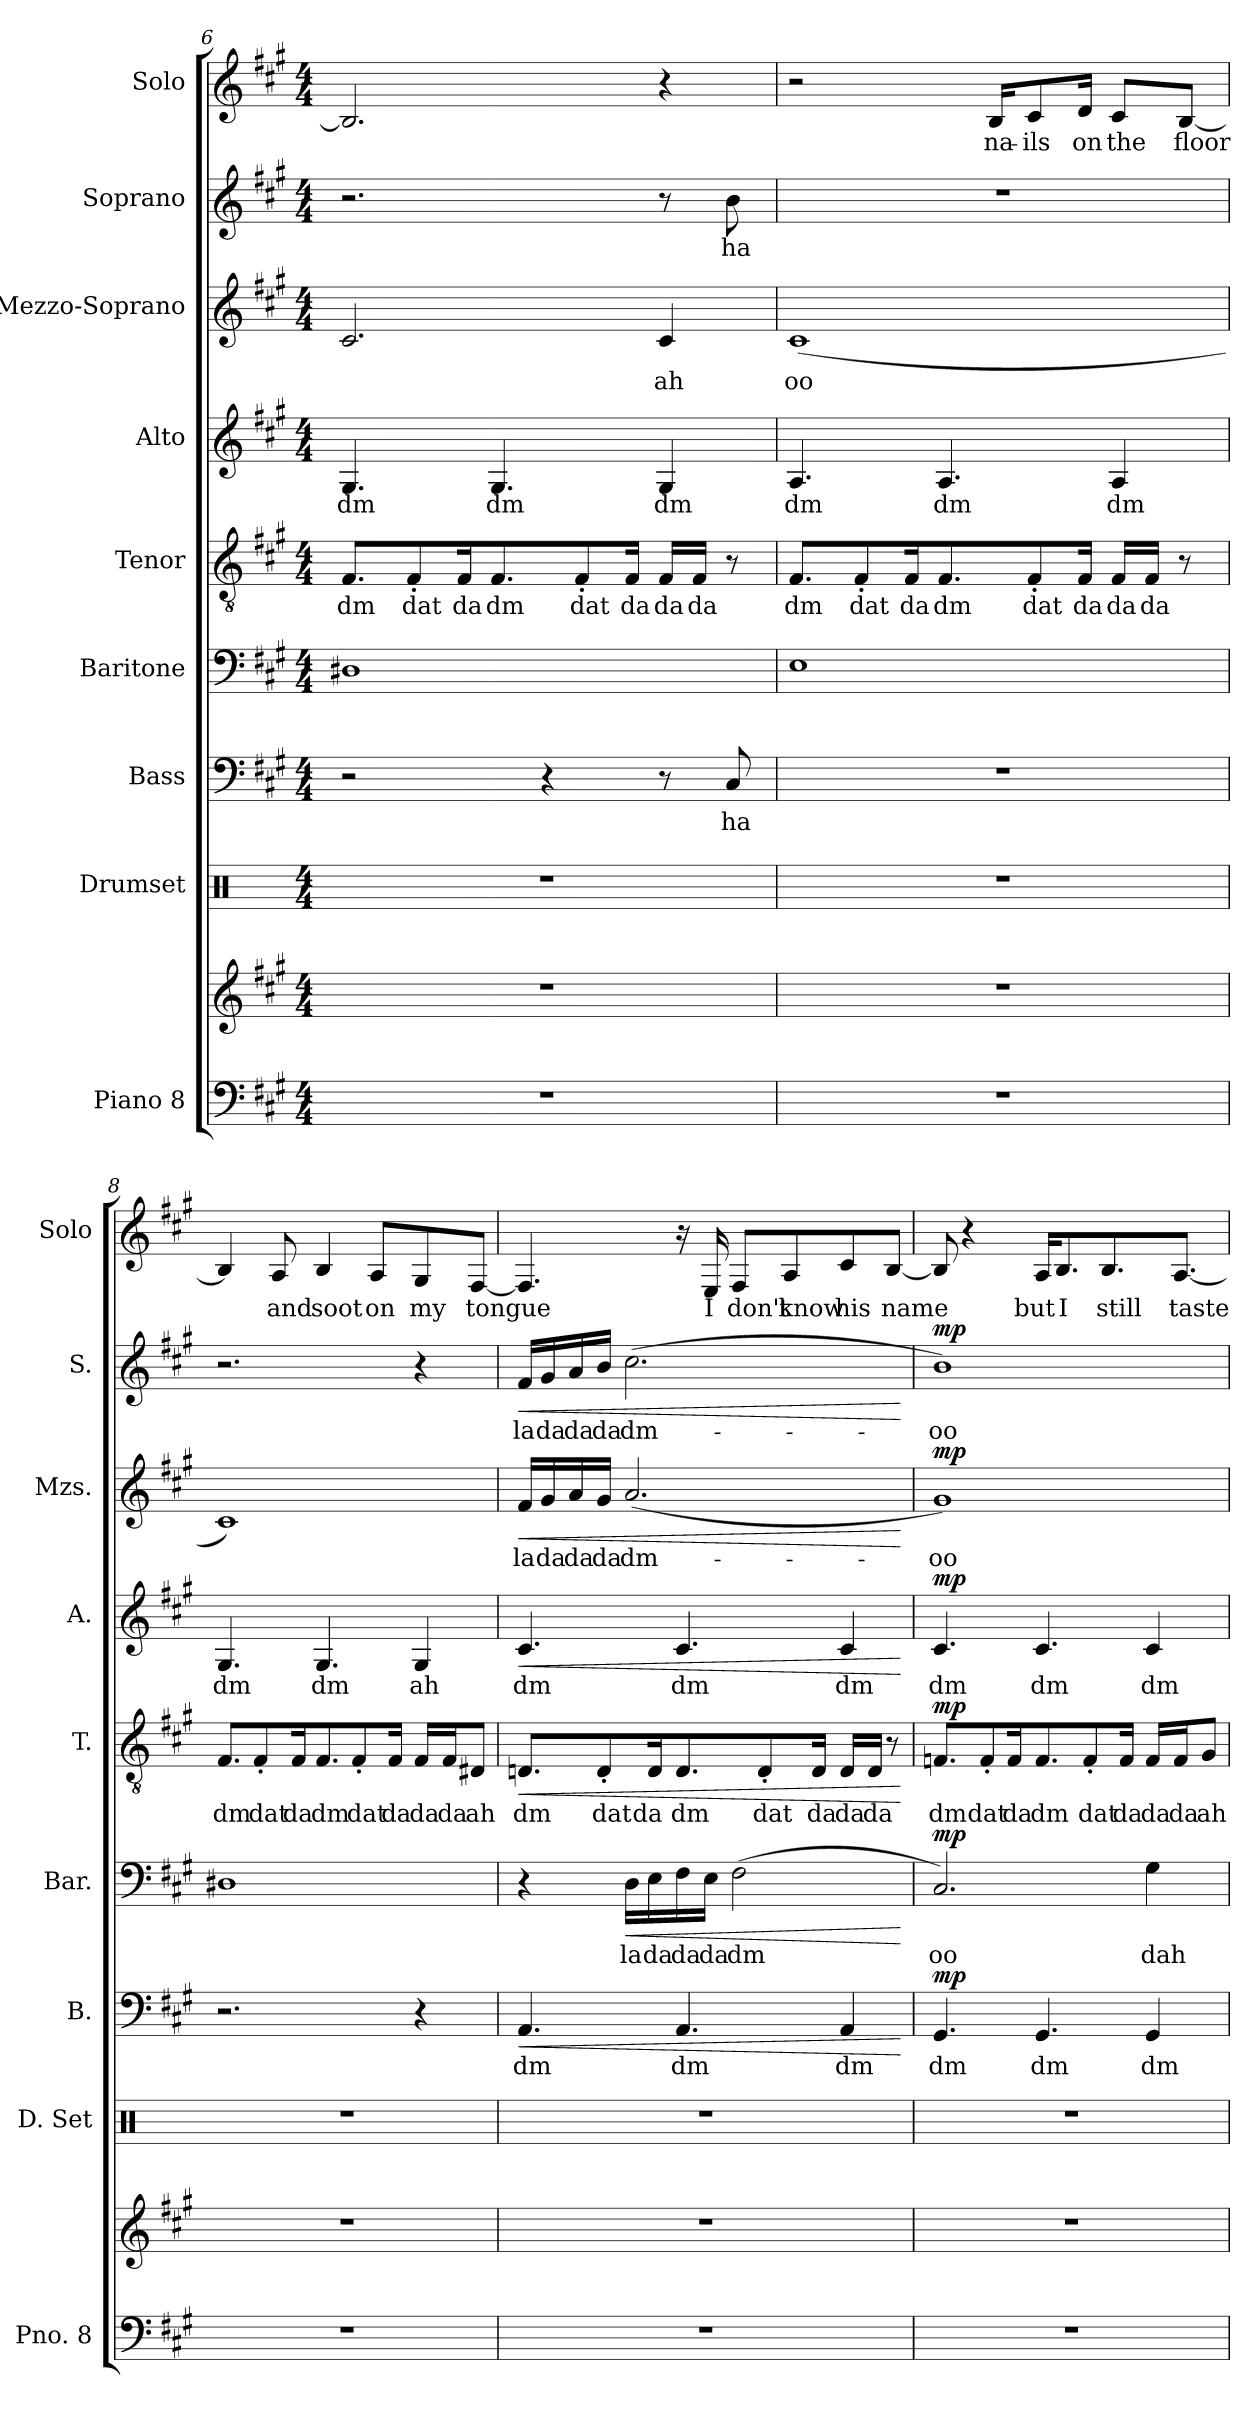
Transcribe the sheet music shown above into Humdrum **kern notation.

**kern	**kern	**kern	**kern	**text	**dynam	**kern	**text	**dynam	**kern	**text	**dynam	**kern	**text	**dynam	**kern	**text	**dynam	**kern	**text	**dynam	**kern	**text
*part9	*part9	*part8	*part7	*part7	*part7	*part6	*part6	*part6	*part5	*part5	*part5	*part4	*part4	*part4	*part3	*part3	*part3	*part2	*part2	*part2	*part1	*part1
*staff10	*staff9	*staff8	*staff7	*staff7	*staff7	*staff6	*staff6	*staff6	*staff5	*staff5	*staff5	*staff4	*staff4	*staff4	*staff3	*staff3	*staff3	*staff2	*staff2	*staff2	*staff1	*staff1
*I"Piano 8	*	*I"Drumset	*I"Bass	*	*	*I"Baritone	*	*	*I"Tenor	*	*	*I"Alto	*	*	*I"Mezzo-Soprano	*	*	*I"Soprano	*	*	*I"Solo	*
*I'Pno. 8	*	*I'D. Set	*I'B.	*	*	*I'Bar.	*	*	*I'T.	*	*	*I'A.	*	*	*I'Mzs.	*	*	*I'S.	*	*	*I'Solo	*
*clefF4	*clefG2	*clefX	*clefF4	*	*	*clefF4	*	*	*clefGv2	*	*	*clefG2	*	*	*clefG2	*	*	*clefG2	*	*	*clefG2	*
*k[f#c#g#]	*k[f#c#g#]	*k[]	*k[f#c#g#]	*	*	*k[f#c#g#]	*	*	*k[f#c#g#]	*	*	*k[f#c#g#]	*	*	*k[f#c#g#]	*	*	*k[f#c#g#]	*	*	*k[f#c#g#]	*
*M4/4	*M4/4	*M4/4	*M4/4	*	*	*M4/4	*	*	*M4/4	*	*	*M4/4	*	*	*M4/4	*	*	*M4/4	*	*	*M4/4	*
=6	=6	=6	=6	=6	=6	=6	=6	=6	=6	=6	=6	=6	=6	=6	=6	=6	=6	=6	=6	=6	=6	=6
!	!	!	!	!	!	!	!	!	!	!LO:LY:b	!	!	!LO:LY:b	!	!	!	!	!	!	!	!	!
1r	1r	1r	2r	.	.	1D#X	.	.	8.F#/L	dm	.	4.G#/	dm	.	2.c#/	.	.	2.r	.	.	2.B/]	.
!	!	!	!	!	!	!	!	!	!	!LO:LY:b	!	!	!	!	!	!	!	!	!	!	!	!
.	.	.	.	.	.	.	.	.	8F#'/	dat	.	.	.	.	.	.	.	.	.	.	.	.
!	!	!	!	!	!	!	!	!	!	!LO:LY:b	!	!	!	!	!	!	!	!	!	!	!	!
.	.	.	.	.	.	.	.	.	16F#/K	da	.	.	.	.	.	.	.	.	.	.	.	.
!	!	!	!	!	!	!	!	!	!	!LO:LY:b	!	!	!LO:LY:b	!	!	!	!	!	!	!	!	!
.	.	.	.	.	.	.	.	.	8.F#/	dm	.	4.G#/	dm	.	.	.	.	.	.	.	.	.
.	.	.	4r	.	.	.	.	.	.	.	.	.	.	.	.	.	.	.	.	.	.	.
!	!	!	!	!	!	!	!	!	!	!LO:LY:b	!	!	!	!	!	!	!	!	!	!	!	!
.	.	.	.	.	.	.	.	.	8F#'/	dat	.	.	.	.	.	.	.	.	.	.	.	.
!	!	!	!	!	!	!	!	!	!	!LO:LY:b	!	!	!	!	!	!	!	!	!	!	!	!
.	.	.	.	.	.	.	.	.	16F#/Jk	da	.	.	.	.	.	.	.	.	.	.	.	.
!	!	!	!	!	!	!	!	!	!	!LO:LY:b	!	!	!LO:LY:b	!	!	!LO:LY:b	!	!	!	!	!	!
.	.	.	8r	.	.	.	.	.	16F#/LL	da	.	4G#/	dm	.	4c#/	ah	.	8r	.	.	4r	.
!	!	!	!	!	!	!	!	!	!	!LO:LY:b	!	!	!	!	!	!	!	!	!	!	!	!
.	.	.	.	.	.	.	.	.	16F#/JJ	da	.	.	.	.	.	.	.	.	.	.	.	.
!	!	!	!	!LO:LY:b	!	!	!	!	!	!	!	!	!	!	!	!	!	!	!LO:LY:b	!	!	!
.	.	.	8C#/	ha	.	.	.	.	8r	.	.	.	.	.	.	.	.	8b\	ha	.	.	.
=7	=7	=7	=7	=7	=7	=7	=7	=7	=7	=7	=7	=7	=7	=7	=7	=7	=7	=7	=7	=7	=7	=7
!	!	!	!	!	!	!	!	!	!	!LO:LY:b	!	!	!LO:LY:b	!	!	!LO:LY:b	!	!	!	!	!	!
1r	1r	1r	1r	.	.	1E	.	.	8.F#/L	dm	.	4.A/	dm	.	(<1c#	oo	.	1r	.	.	2r	.
!	!	!	!	!	!	!	!	!	!	!LO:LY:b	!	!	!	!	!	!	!	!	!	!	!	!
.	.	.	.	.	.	.	.	.	8F#'/	dat	.	.	.	.	.	.	.	.	.	.	.	.
!	!	!	!	!	!	!	!	!	!	!LO:LY:b	!	!	!	!	!	!	!	!	!	!	!	!
.	.	.	.	.	.	.	.	.	16F#/K	da	.	.	.	.	.	.	.	.	.	.	.	.
!	!	!	!	!	!	!	!	!	!	!LO:LY:b	!	!	!LO:LY:b	!	!	!	!	!	!	!	!	!
.	.	.	.	.	.	.	.	.	8.F#/	dm	.	4.A/	dm	.	.	.	.	.	.	.	.	.
!	!	!	!	!	!	!	!	!	!	!	!	!	!	!	!	!	!	!	!	!	!	!LO:LY:b
.	.	.	.	.	.	.	.	.	.	.	.	.	.	.	.	.	.	.	.	.	16B/KL	na-
!	!	!	!	!	!	!	!	!	!	!LO:LY:b	!	!	!	!	!	!	!	!	!	!	!	!LO:LY:b
.	.	.	.	.	.	.	.	.	8F#'/	dat	.	.	.	.	.	.	.	.	.	.	8c#/	-ils
!	!	!	!	!	!	!	!	!	!	!LO:LY:b	!	!	!	!	!	!	!	!	!	!	!	!LO:LY:b
.	.	.	.	.	.	.	.	.	16F#/Jk	da	.	.	.	.	.	.	.	.	.	.	16d/Jk	on
!	!	!	!	!	!	!	!	!	!	!LO:LY:b	!	!	!LO:LY:b	!	!	!	!	!	!	!	!	!LO:LY:b
.	.	.	.	.	.	.	.	.	16F#/LL	da	.	4A/	dm	.	.	.	.	.	.	.	8c#/L	the
!	!	!	!	!	!	!	!	!	!	!LO:LY:b	!	!	!	!	!	!	!	!	!	!	!	!
.	.	.	.	.	.	.	.	.	16F#/JJ	da	.	.	.	.	.	.	.	.	.	.	.	.
!	!	!	!	!	!	!	!	!	!	!	!	!	!	!	!	!	!	!	!	!	!	!LO:LY:b
.	.	.	.	.	.	.	.	.	8r	.	.	.	.	.	.	.	.	.	.	.	[8B/J	floor
=8	=8	=8	=8	=8	=8	=8	=8	=8	=8	=8	=8	=8	=8	=8	=8	=8	=8	=8	=8	=8	=8	=8
!	!	!	!	!	!	!	!	!	!	!LO:LY:b	!	!	!LO:LY:b	!	!	!	!	!	!	!	!	!
1r	1r	1r	2.r	.	.	1D#X	.	.	8.F#/L	dm	.	4.G#/	dm	.	1c#)	.	.	2.r	.	.	4B/]	.
!	!	!	!	!	!	!	!	!	!	!LO:LY:b	!	!	!	!	!	!	!	!	!	!	!	!
.	.	.	.	.	.	.	.	.	8F#'/	dat	.	.	.	.	.	.	.	.	.	.	.	.
!	!	!	!	!	!	!	!	!	!	!	!	!	!	!	!	!	!	!	!	!	!	!LO:LY:b
.	.	.	.	.	.	.	.	.	.	.	.	.	.	.	.	.	.	.	.	.	8A/	and
!	!	!	!	!	!	!	!	!	!	!LO:LY:b	!	!	!	!	!	!	!	!	!	!	!	!
.	.	.	.	.	.	.	.	.	16F#/K	da	.	.	.	.	.	.	.	.	.	.	.	.
!	!	!	!	!	!	!	!	!	!	!LO:LY:b	!	!	!LO:LY:b	!	!	!	!	!	!	!	!	!LO:LY:b
.	.	.	.	.	.	.	.	.	8.F#/	dm	.	4.G#/	dm	.	.	.	.	.	.	.	4B/	soot
!	!	!	!	!	!	!	!	!	!	!LO:LY:b	!	!	!	!	!	!	!	!	!	!	!	!
.	.	.	.	.	.	.	.	.	8F#'/	dat	.	.	.	.	.	.	.	.	.	.	.	.
!	!	!	!	!	!	!	!	!	!	!	!	!	!	!	!	!	!	!	!	!	!	!LO:LY:b
.	.	.	.	.	.	.	.	.	.	.	.	.	.	.	.	.	.	.	.	.	8A/L	on
!	!	!	!	!	!	!	!	!	!	!LO:LY:b	!	!	!	!	!	!	!	!	!	!	!	!
.	.	.	.	.	.	.	.	.	16F#/Jk	da	.	.	.	.	.	.	.	.	.	.	.	.
!	!	!	!	!	!	!	!	!	!	!LO:LY:b	!	!	!LO:LY:b	!	!	!	!	!	!	!	!	!LO:LY:b
.	.	.	4r	.	.	.	.	.	16F#/LL	da	.	4G#/	ah	.	.	.	.	4r	.	.	8G#/	my
!	!	!	!	!	!	!	!	!	!	!LO:LY:b	!	!	!	!	!	!	!	!	!	!	!	!
.	.	.	.	.	.	.	.	.	16F#/J	da	.	.	.	.	.	.	.	.	.	.	.	.
!	!	!	!	!	!	!	!	!	!	!LO:LY:b	!	!	!	!	!	!	!	!	!	!	!	!LO:LY:b
.	.	.	.	.	.	.	.	.	8D#X/J	ah	.	.	.	.	.	.	.	.	.	.	[8F#/J	tongue
!!LO:PB:g=z
=9	=9	=9	=9	=9	=9	=9	=9	=9	=9	=9	=9	=9	=9	=9	=9	=9	=9	=9	=9	=9	=9	=9
!	!	!	!	!LO:LY:b	!LO:HP:b	!	!	!	!	!LO:LY:b	!LO:HP:b	!	!LO:LY:b	!LO:HP:b	!	!LO:LY:b	!LO:HP:b	!	!LO:LY:b	!LO:HP:b	!	!
1r	1r	1r	4.AA/	dm	<	4r	.	.	8.Dni/L	dm	<	4.c#/	dm	<	16f#/LL	la	<	16f#/LL	la	<	4.F#/]	.
!	!	!	!	!	!	!	!	!	!	!	!	!	!	!	!	!LO:LY:b	!	!	!LO:LY:b	!	!	!
.	.	.	.	.	.	.	.	.	.	.	.	.	.	.	16g#/	da	.	16g#/	da	.	.	.
!	!	!	!	!	!	!	!	!	!	!	!	!	!	!	!	!LO:LY:b	!	!	!LO:LY:b	!	!	!
.	.	.	.	.	.	.	.	.	.	.	.	.	.	.	16a/	da	.	16a/	da	.	.	.
!	!	!	!	!	!	!	!	!	!	!LO:LY:b	!	!	!	!	!	!LO:LY:b	!	!	!LO:LY:b	!	!	!
.	.	.	.	.	.	.	.	.	8D'/	dat	.	.	.	.	16g#/JJ	da	.	16b/JJ	da	.	.	.
!	!	!	!	!	!	!	!LO:LY:b	!LO:HP:b	!	!	!	!	!	!	!	!LO:LY:b	!	!	!LO:LY:b	!	!	!
.	.	.	.	.	.	16D\LL	la	<	.	.	.	.	.	.	(<2.a/	dm-	.	(>2.cc#\	dm-	.	.	.
!	!	!	!	!	!	!	!LO:LY:b	!	!	!LO:LY:b	!	!	!	!	!	!	!	!	!	!	!	!
.	.	.	.	.	.	16E\	da	.	16D/K	da	.	.	.	.	.	.	.	.	.	.	.	.
!	!	!	!	!LO:LY:b	!	!	!LO:LY:b	!	!	!LO:LY:b	!	!	!LO:LY:b	!	!	!	!	!	!	!	!	!
.	.	.	4.AA/	dm	.	16F#\	da	.	8.D/	dm	.	4.c#/	dm	.	.	.	.	.	.	.	16r	.
!	!	!	!	!	!	!	!LO:LY:b	!	!	!	!	!	!	!	!	!	!	!	!	!	!	!LO:LY:b
.	.	.	.	.	.	16E\JJ	da	.	.	.	.	.	.	.	.	.	.	.	.	.	16E/	I
!	!	!	!	!	!	!	!LO:LY:b	!	!	!	!	!	!	!	!	!	!	!	!	!	!	!LO:LY:b
.	.	.	.	.	.	(>2F#\	dm	.	.	.	.	.	.	.	.	.	.	.	.	.	8F#/L	don't
!	!	!	!	!	!	!	!	!	!	!LO:LY:b	!	!	!	!	!	!	!	!	!	!	!	!
.	.	.	.	.	.	.	.	.	8D'/	dat	.	.	.	.	.	.	.	.	.	.	.	.
!	!	!	!	!	!	!	!	!	!	!	!	!	!	!	!	!	!	!	!	!	!	!LO:LY:b
.	.	.	.	.	.	.	.	.	.	.	.	.	.	.	.	.	.	.	.	.	8A/	know
!	!	!	!	!	!	!	!	!	!	!LO:LY:b	!	!	!	!	!	!	!	!	!	!	!	!
.	.	.	.	.	.	.	.	.	16D/Jk	da	.	.	.	.	.	.	.	.	.	.	.	.
!	!	!	!	!LO:LY:b	!	!	!	!	!	!LO:LY:b	!	!	!LO:LY:b	!	!	!	!	!	!	!	!	!LO:LY:b
.	.	.	4AA/	dm	.	.	.	.	16D/LL	da	.	4c#/	dm	.	.	.	.	.	.	.	8c#/	his
!	!	!	!	!	!	!	!	!	!	!LO:LY:b	!	!	!	!	!	!	!	!	!	!	!	!
.	.	.	.	.	.	.	.	.	16D/JJ	da	.	.	.	.	.	.	.	.	.	.	.	.
!	!	!	!	!	!	!	!	!	!	!	!	!	!	!	!	!	!	!	!	!	!	!LO:LY:b
.	.	.	.	.	.	.	.	.	8r	.	.	.	.	.	.	.	.	.	.	.	[8B/J	name
.	.	.	.	.	[	.	.	[	.	.	[	.	.	[	.	.	[	.	.	[	.	.
=10	=10	=10	=10	=10	=10	=10	=10	=10	=10	=10	=10	=10	=10	=10	=10	=10	=10	=10	=10	=10	=10	=10
!	!	!	!	!LO:LY:b	!LO:DY:b	!	!LO:LY:b	!LO:DY:b	!	!LO:LY:b	!LO:DY:b	!	!LO:LY:b	!LO:DY:b	!	!LO:LY:b	!LO:DY:b	!	!LO:LY:b	!LO:DY:b	!	!
1r	1r	1r	4.GG#/	dm	mp	2.C#/)	oo	mp	8.Fn/L	dm	mp	4.c#/	dm	mp	1g#)	-oo	mp	1b)	-oo	mp	8B/]	.
.	.	.	.	.	.	.	.	.	.	.	.	.	.	.	.	.	.	.	.	.	4r	.
!	!	!	!	!	!	!	!	!	!	!LO:LY:b	!	!	!	!	!	!	!	!	!	!	!	!
.	.	.	.	.	.	.	.	.	8F'/	dat	.	.	.	.	.	.	.	.	.	.	.	.
!	!	!	!	!	!	!	!	!	!	!LO:LY:b	!	!	!	!	!	!	!	!	!	!	!	!
.	.	.	.	.	.	.	.	.	16F/K	da	.	.	.	.	.	.	.	.	.	.	.	.
!	!	!	!	!LO:LY:b	!	!	!	!	!	!LO:LY:b	!	!	!LO:LY:b	!	!	!	!	!	!	!	!	!LO:LY:b
.	.	.	4.GG#/	dm	.	.	.	.	8.F/	dm	.	4.c#/	dm	.	.	.	.	.	.	.	16A/KL	but
!	!	!	!	!	!	!	!	!	!	!	!	!	!	!	!	!	!	!	!	!	!	!LO:LY:b
.	.	.	.	.	.	.	.	.	.	.	.	.	.	.	.	.	.	.	.	.	8.B/	I
!	!	!	!	!	!	!	!	!	!	!LO:LY:b	!	!	!	!	!	!	!	!	!	!	!	!
.	.	.	.	.	.	.	.	.	8F'/	dat	.	.	.	.	.	.	.	.	.	.	.	.
!	!	!	!	!	!	!	!	!	!	!	!	!	!	!	!	!	!	!	!	!	!	!LO:LY:b
.	.	.	.	.	.	.	.	.	.	.	.	.	.	.	.	.	.	.	.	.	8.B/	still
!	!	!	!	!	!	!	!	!	!	!LO:LY:b	!	!	!	!	!	!	!	!	!	!	!	!
.	.	.	.	.	.	.	.	.	16F/Jk	da	.	.	.	.	.	.	.	.	.	.	.	.
!	!	!	!	!LO:LY:b	!	!	!LO:LY:b	!	!	!LO:LY:b	!	!	!LO:LY:b	!	!	!	!	!	!	!	!	!
.	.	.	4GG#/	dm-	.	4G#\	dah	.	16F/LL	da	.	4c#/	dm	.	.	.	.	.	.	.	.	.
!	!	!	!	!	!	!	!	!	!	!LO:LY:b	!	!	!	!	!	!	!	!	!	!	!	!LO:LY:b
.	.	.	.	.	.	.	.	.	16F/J	da	.	.	.	.	.	.	.	.	.	.	[8.A/J	taste
!	!	!	!	!	!	!	!	!	!	!LO:LY:b	!	!	!	!	!	!	!	!	!	!	!	!
.	.	.	.	.	.	.	.	.	8G#/J	ah	.	.	.	.	.	.	.	.	.	.	.	.
=	=	=	=	=	=	=	=	=	=	=	=	=	=	=	=	=	=	=	=	=	=	=
*-	*-	*-	*-	*-	*-	*-	*-	*-	*-	*-	*-	*-	*-	*-	*-	*-	*-	*-	*-	*-	*-	*-
